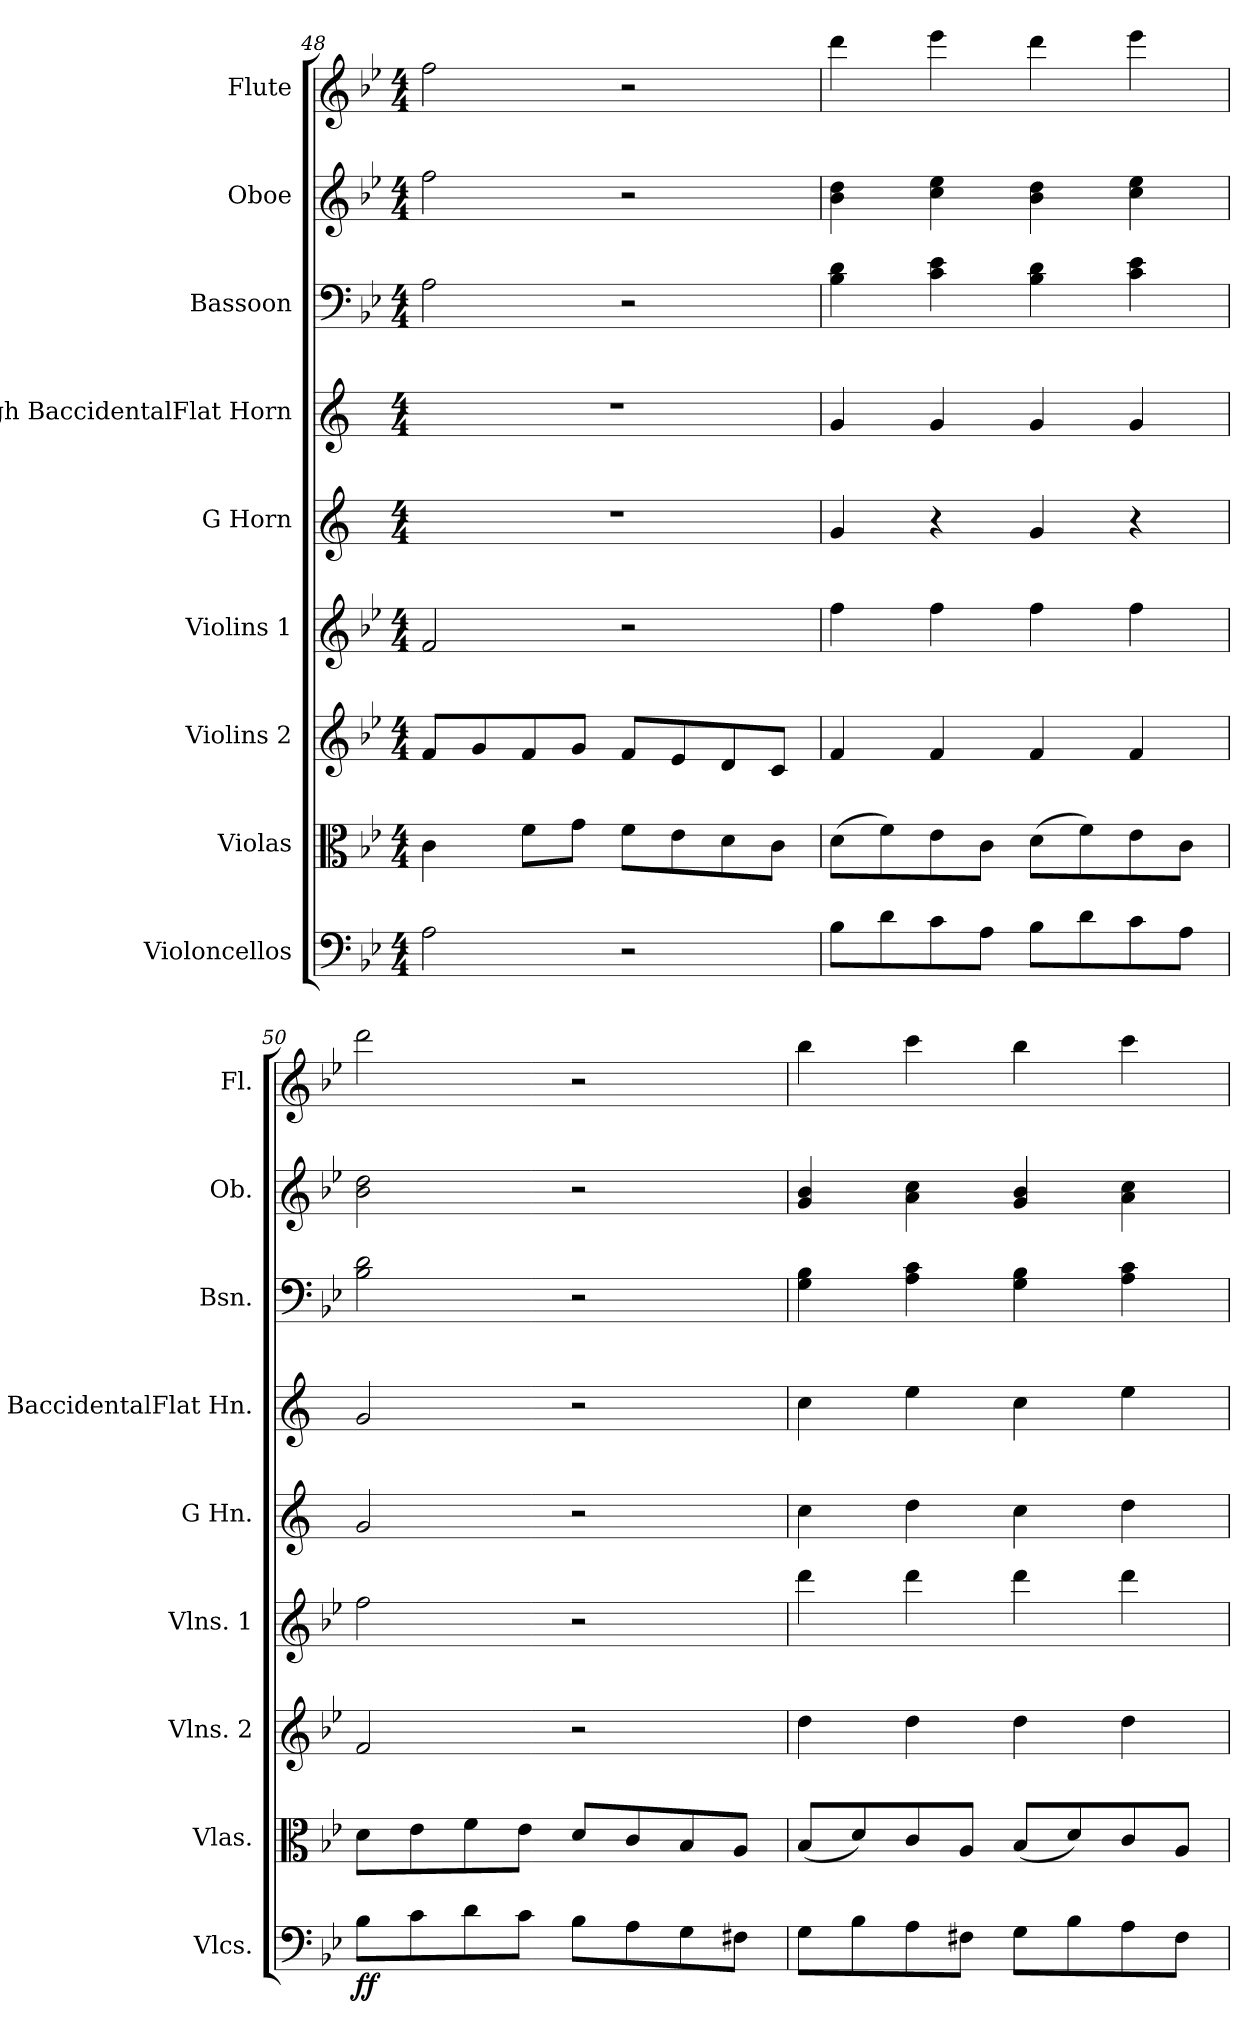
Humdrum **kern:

**kern	**dynam	**kern	**kern	**kern	**kern	**kern	**kern	**kern	**kern
*part9	*part9	*part8	*part7	*part6	*part5	*part4	*part3	*part2	*part1
*staff9	*staff9	*staff8	*staff7	*staff6	*staff5	*staff4	*staff3	*staff2	*staff1
*I"Violoncellos	*	*I"Violas	*I"Violins 2	*I"Violins 1	*I"G Horn	*I"High BaccidentalFlat Horn	*I"Bassoon	*I"Oboe	*I"Flute
*I'Vlcs.	*	*I'Vlas.	*I'Vlns. 2	*I'Vlns. 1	*I'G Hn.	*I'H. BaccidentalFlat Hn.	*I'Bsn.	*I'Ob.	*I'Fl.
*clefF4	*	*clefC3	*clefG2	*clefG2	*clefG2	*clefG2	*clefF4	*clefG2	*clefG2
*	*	*	*	*	*ITrd3c5	*ITrd1c2	*	*	*
*k[b-e-]	*	*k[b-e-]	*k[b-e-]	*k[b-e-]	*k[f#]	*k[b-e-]	*k[b-e-]	*k[b-e-]	*k[b-e-]
*M4/4	*	*M4/4	*M4/4	*M4/4	*M4/4	*M4/4	*M4/4	*M4/4	*M4/4
=48	=48	=48	=48	=48	=48	=48	=48	=48	=48
2A\	.	4c\	8f/L	2f/	1r	1r	2A\	2ff\	2ff\
.	.	.	8g/	.	.	.	.	.	.
.	.	8f\L	8f/	.	.	.	.	.	.
.	.	8g\J	8g/J	.	.	.	.	.	.
2r	.	8f\L	8f/L	2r	.	.	2r	2r	2r
.	.	8e-\	8e-/	.	.	.	.	.	.
.	.	8d\	8d/	.	.	.	.	.	.
.	.	8c\J	8c/J	.	.	.	.	.	.
!!LO:PB:g=z
=49	=49	=49	=49	=49	=49	=49	=49	=49	=49
8B-\L	.	(8d\L	4f/	4ff\	4d/	4f/	4B-\ 4d\	4b-\ 4dd\	4ddd\
8d\	.	8f\)	.	.	.	.	.	.	.
8c\	.	8e-\	4f/	4ff\	4r	4f/	4c\ 4e-\	4cc\ 4ee-\	4eee-\
8A\J	.	8c\J	.	.	.	.	.	.	.
8B-\L	.	(8d\L	4f/	4ff\	4d/	4f/	4B-\ 4d\	4b-\ 4dd\	4ddd\
8d\	.	8f\)	.	.	.	.	.	.	.
8c\	.	8e-\	4f/	4ff\	4r	4f/	4c\ 4e-\	4cc\ 4ee-\	4eee-\
8A\J	.	8c\J	.	.	.	.	.	.	.
=50	=50	=50	=50	=50	=50	=50	=50	=50	=50
!	!LO:DY:b	!	!	!	!	!	!	!	!
8B-\L	ff	8d\L	2f/	2ff\	2d/	2f/	2B-\ 2d\	2b-\ 2dd\	2ddd\
8c\	.	8e-\	.	.	.	.	.	.	.
8d\	.	8f\	.	.	.	.	.	.	.
8c\J	.	8e-\J	.	.	.	.	.	.	.
8B-\L	.	8d/L	2r	2r	2r	2r	2r	2r	2r
8A\	.	8c/	.	.	.	.	.	.	.
8G\	.	8B-/	.	.	.	.	.	.	.
8F#X\J	.	8A/J	.	.	.	.	.	.	.
=51	=51	=51	=51	=51	=51	=51	=51	=51	=51
8G\L	.	(8B-/L	4dd\	4ddd\	4g\	4b-\	4G\ 4B-\	4g/ 4b-/	4bb-\
8B-\	.	8d/)	.	.	.	.	.	.	.
8A\	.	8c/	4dd\	4ddd\	4a\	4dd\	4A\ 4c\	4a\ 4cc\	4ccc\
8F#X\J	.	8A/J	.	.	.	.	.	.	.
8G\L	.	(8B-/L	4dd\	4ddd\	4g\	4b-\	4G\ 4B-\	4g/ 4b-/	4bb-\
8B-\	.	8d/)	.	.	.	.	.	.	.
8A\	.	8c/	4dd\	4ddd\	4a\	4dd\	4A\ 4c\	4a\ 4cc\	4ccc\
8F#\J	.	8A/J	.	.	.	.	.	.	.
=	=	=	=	=	=	=	=	=	=
*-	*-	*-	*-	*-	*-	*-	*-	*-	*-
